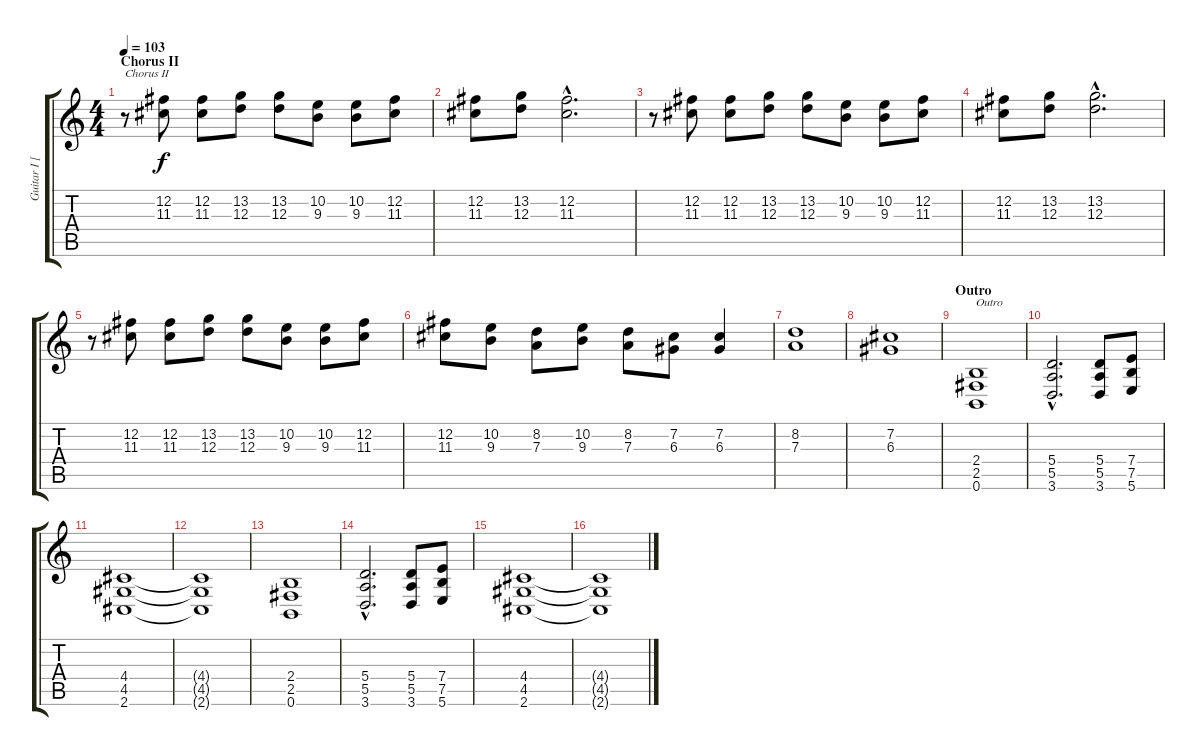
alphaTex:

\track ("Guitar I [Phil Fasciana]" "Guitar I [") {instrument distortionguitar}
\staff {score tabs}
\tuning (B3 Gb3 D3 A2 E2 B1) {hide}
\ts (4 4)
\section ("" "Chorus II")
\tempo 103
\clef g2
\ks c
r.8{txt "Chorus II" dy f} (12.2 11.3).8 (12.2 11.3).8 (13.2 12.3).8 (13.2 12.3).8 (10.2 9.3).8 (10.2 9.3).8 (12.2 11.3).8 |
(12.2 11.3).8 (13.2 12.3).8 (12.2{hac} 11.3{hac}).2{d} |
r.8 (12.2 11.3).8 (12.2 11.3).8 (13.2 12.3).8 (13.2 12.3).8 (10.2 9.3).8 (10.2 9.3).8 (12.2 11.3).8 |
(12.2 11.3).8 (13.2 12.3).8 (13.2{hac} 12.3{hac}).2{d} |
r.8 (12.2 11.3).8 (12.2 11.3).8 (13.2 12.3).8 (13.2 12.3).8 (10.2 9.3).8 (10.2 9.3).8 (12.2 11.3).8 |
(12.2 11.3).8 (10.2 9.3).8 (8.2 7.3).8 (10.2 9.3).8 (8.2 7.3).8 (7.2 6.3).8 (7.2 6.3).4 |
(8.2 7.3).1 |
(7.2 6.3).1 |
\section ("" "Outro")
(2.4 2.5 0.6).1{txt "Outro"} |
(5.4{hac} 5.5{hac} 3.6{hac}).2{d} (5.4 5.5 3.6).8 (7.4 7.5 5.6).8 |
(4.4 4.5 2.6).1 |
(4.4{t} 4.5{t} 2.6{t}).1 |
(2.4 2.5 0.6).1 |
(5.4{hac} 5.5{hac} 3.6{hac}).2{d} (5.4 5.5 3.6).8 (7.4 7.5 5.6).8 |
(4.4 4.5 2.6).1 |
(4.4{t} 4.5{t} 2.6{t}).1
